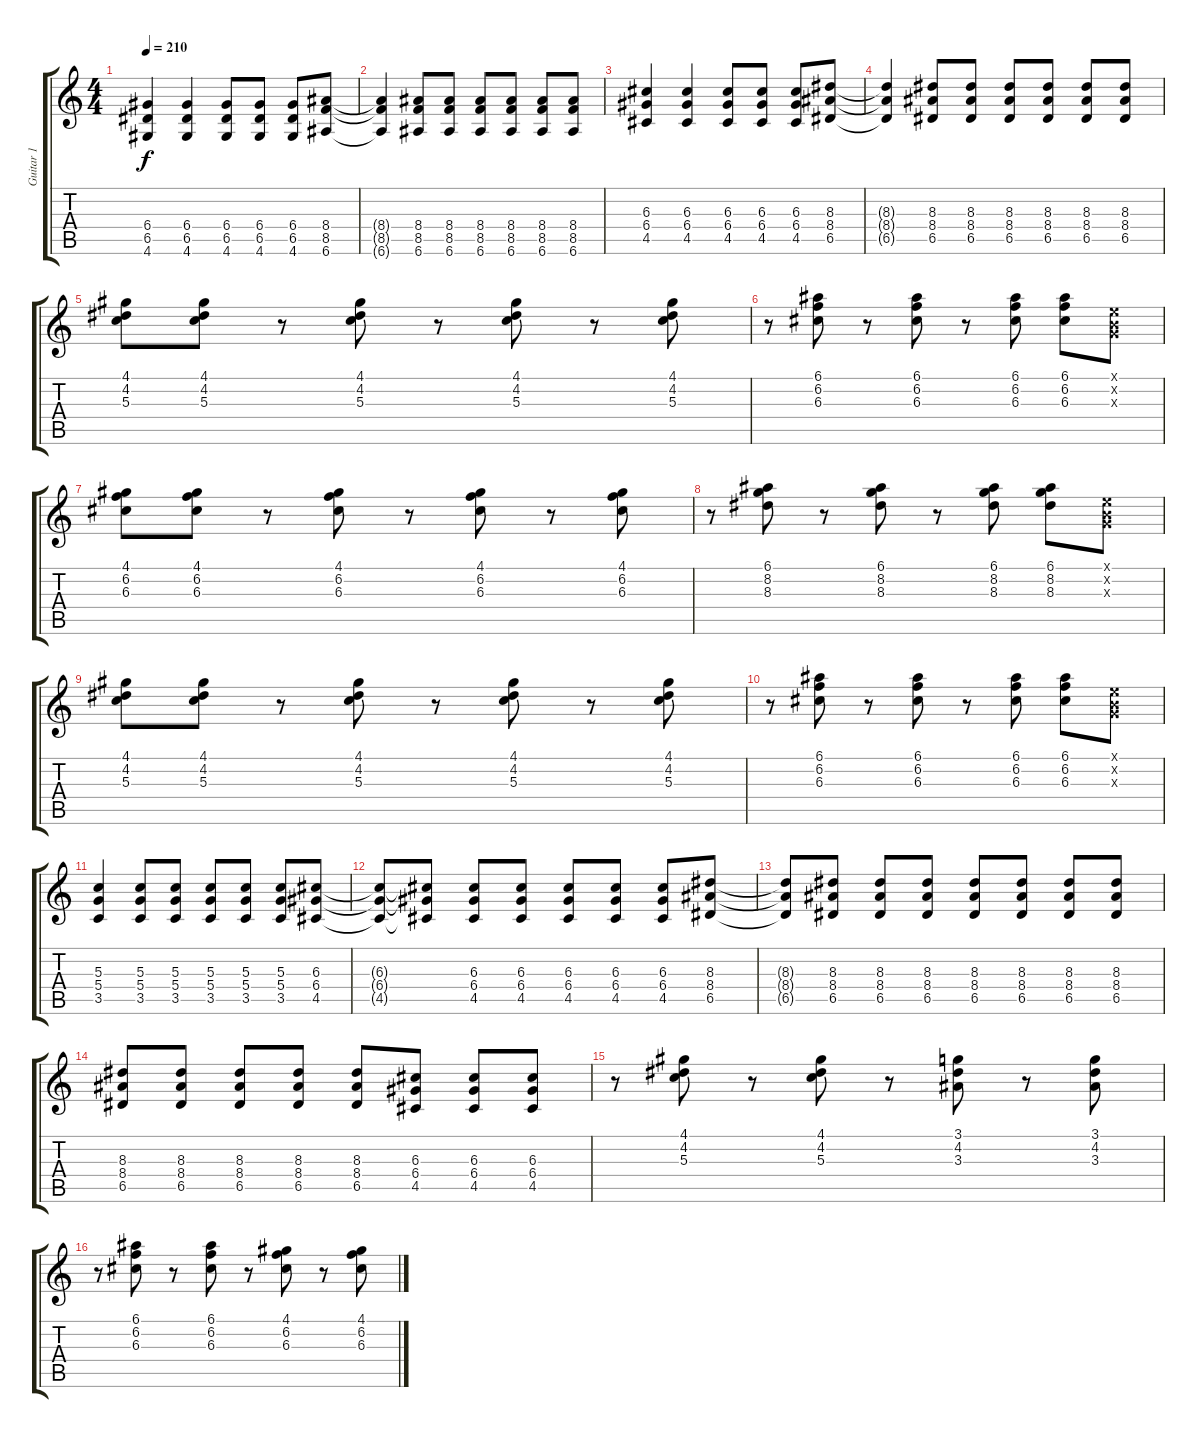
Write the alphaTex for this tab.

\track ("Guitar 1" "Guitar 1") {instrument electricguitarclean}
\staff {score tabs}
\tuning (E4 B3 G3 D3 A2 E2) {hide}
\ts (4 4)
\tempo 210
\clef g2
\ks c
(6.4 6.5 4.6).4{dy f volume 10 instrument distortionguitar} (6.4 6.5 4.6).4 (6.4 6.5 4.6).8 (6.4 6.5 4.6).8 (6.4 6.5 4.6).8 (8.4 8.5 6.6).8 |
(8.4{t} 8.5{t} 6.6{t}).4 (8.4 8.5 6.6).8 (8.4 8.5 6.6).8 (8.4 8.5 6.6).8 (8.4 8.5 6.6).8 (8.4 8.5 6.6).8 (8.4 8.5 6.6).8 |
(6.3 6.4 4.5).4 (6.3 6.4 4.5).4 (6.3 6.4 4.5).8 (6.3 6.4 4.5).8 (6.3 6.4 4.5).8 (8.3 8.4 6.5).8 |
(8.3{t} 8.4{t} 6.5{t}).4 (8.3 8.4 6.5).8 (8.3 8.4 6.5).8 (8.3 8.4 6.5).8 (8.3 8.4 6.5).8 (8.3 8.4 6.5).8 (8.3 8.4 6.5).8 |
(4.1 4.2 5.3).8{instrument electricguitarclean} (4.1 4.2 5.3).8 r.8 (4.1 4.2 5.3).8 r.8 (4.1 4.2 5.3).8 r.8 (4.1 4.2 5.3).8 |
r.8 (6.1 6.2 6.3).8 r.8 (6.1 6.2 6.3).8 r.8 (6.1 6.2 6.3).8 (6.1 6.2 6.3).8 (0.1{x} 0.2{x} 0.3{x}).8 |
(4.1 6.2 6.3).8 (4.1 6.2 6.3).8 r.8 (4.1 6.2 6.3).8 r.8 (4.1 6.2 6.3).8 r.8 (4.1 6.2 6.3).8 |
r.8 (6.1 8.2 8.3).8 r.8 (6.1 8.2 8.3).8 r.8 (6.1 8.2 8.3).8 (6.1 8.2 8.3).8 (0.1{x} 0.2{x} 0.3{x}).8 |
(4.1 4.2 5.3).8{instrument electricguitarclean} (4.1 4.2 5.3).8 r.8 (4.1 4.2 5.3).8 r.8 (4.1 4.2 5.3).8 r.8 (4.1 4.2 5.3).8 |
r.8 (6.1 6.2 6.3).8 r.8 (6.1 6.2 6.3).8 r.8 (6.1 6.2 6.3).8 (6.1 6.2 6.3).8 (0.1{x} 0.2{x} 0.3{x}).8 |
(5.3 5.4 3.5).4{instrument distortionguitar} (5.3 5.4 3.5).8 (5.3 5.4 3.5).8 (5.3 5.4 3.5).8 (5.3 5.4 3.5).8 (5.3 5.4 3.5).8 (6.3 6.4 4.5).8 |
(6.3{t} 6.4{t} 4.5{t}).8 (6.3{t} 6.4{t} 4.5{t}).8 (6.3 6.4 4.5).8 (6.3 6.4 4.5).8 (6.3 6.4 4.5).8 (6.3 6.4 4.5).8 (6.3 6.4 4.5).8 (8.3 8.4 6.5).8 |
(8.3{t} 8.4{t} 6.5{t}).8 (8.3 8.4 6.5).8 (8.3 8.4 6.5).8 (8.3 8.4 6.5).8 (8.3 8.4 6.5).8 (8.3 8.4 6.5).8 (8.3 8.4 6.5).8 (8.3 8.4 6.5).8 |
(8.3 8.4 6.5).8 (8.3 8.4 6.5).8 (8.3 8.4 6.5).8 (8.3 8.4 6.5).8 (8.3 8.4 6.5).8 (6.3 6.4 4.5).8 (6.3 6.4 4.5).8 (6.3 6.4 4.5).8 |
r.8{instrument electricguitarclean} (4.1 4.2 5.3).8 r.8 (4.1 4.2 5.3).8 r.8 (3.1 4.2 3.3).8 r.8 (3.1 4.2 3.3).8 |
r.8 (6.1 6.2 6.3).8 r.8 (6.1 6.2 6.3).8 r.8 (4.1 6.2 6.3).8 r.8 (4.1 6.2 6.3).8
